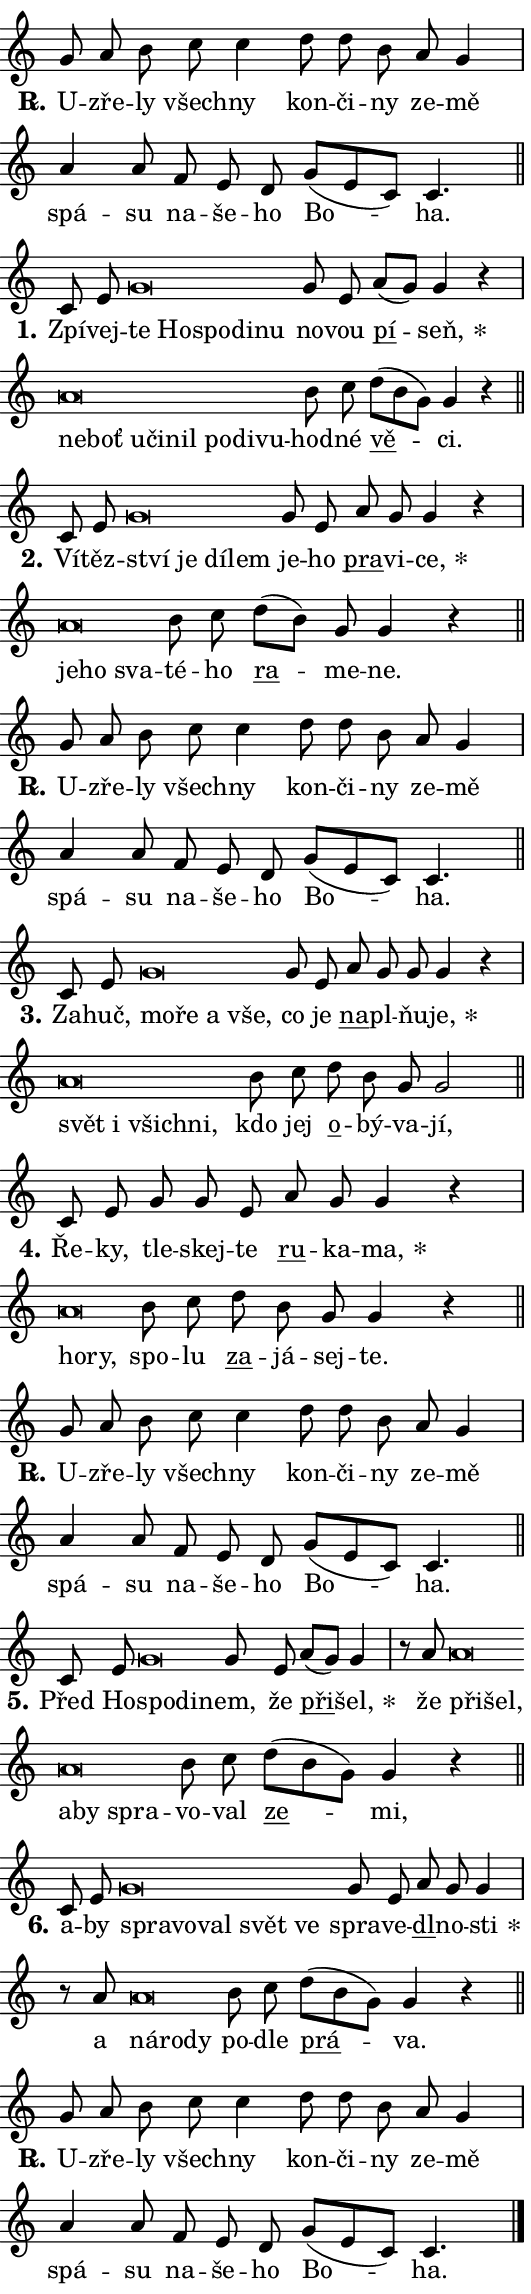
\version "2.24.0"
\header { tagline = "" }
\paper {
  indent = 0\cm
  top-margin = 0\cm
  right-margin = 0.13\cm % to fit lyric hyphens
  bottom-margin = 0\cm
  left-margin = 0\cm
  paper-width = 9\cm
  page-breaking = #ly:one-page-breaking
  system-system-spacing.basic-distance = #11
  score-system-spacing.basic-distance = #11
  ragged-last = ##f
}


%% Author: Thomas Morley
%% https://lists.gnu.org/archive/html/lilypond-user/2020-05/msg00002.html
#(define (line-position grob)
"Returns position of @var[grob} in current system:
   @code{'start}, if at first time-step
   @code{'end}, if at last time-step
   @code{'middle} otherwise
"
  (let* ((col (ly:item-get-column grob))
         (ln (ly:grob-object col 'left-neighbor))
         (rn (ly:grob-object col 'right-neighbor))
         (col-to-check-left (if (ly:grob? ln) ln col))
         (col-to-check-right (if (ly:grob? rn) rn col))
         (break-dir-left
           (and
             (ly:grob-property col-to-check-left 'non-musical #f)
             (ly:item-break-dir col-to-check-left)))
         (break-dir-right
           (and
             (ly:grob-property col-to-check-right 'non-musical #f)
             (ly:item-break-dir col-to-check-right))))
        (cond ((eqv? 1 break-dir-left) 'start)
              ((eqv? -1 break-dir-right) 'end)
              (else 'middle))))

#(define (tranparent-at-line-position vctor)
  (lambda (grob)
  "Relying on @code{line-position} select the relevant enry from @var{vctor}.
Used to determine transparency,"
    (case (line-position grob)
      ((end) (not (vector-ref vctor 0)))
      ((middle) (not (vector-ref vctor 1)))
      ((start) (not (vector-ref vctor 2))))))

noteHeadBreakVisibility =
#(define-music-function (break-visibility)(vector?)
"Makes @code{NoteHead}s transparent relying on @var{break-visibility}"
#{
  \override NoteHead.transparent =
    #(tranparent-at-line-position break-visibility)
#})

#(define delete-ledgers-for-transparent-note-heads
  (lambda (grob)
    "Reads whether a @code{NoteHead} is transparent.
If so this @code{NoteHead} is removed from @code{'note-heads} from
@var{grob}, which is supposed to be @code{LedgerLineSpanner}.
As a result ledgers are not printed for this @code{NoteHead}"
    (let* ((nhds-array (ly:grob-object grob 'note-heads))
           (nhds-list
             (if (ly:grob-array? nhds-array)
                 (ly:grob-array->list nhds-array)
                 '()))
           ;; Relies on the transparent-property being done before
           ;; Staff.LedgerLineSpanner.after-line-breaking is executed.
           ;; This is fragile ...
           (to-keep
             (remove
               (lambda (nhd)
                 (ly:grob-property nhd 'transparent #f))
               nhds-list)))
      ;; TODO find a better method to iterate over grob-arrays, similiar
      ;; to filter/remove etc for lists
      ;; For now rebuilt from scratch
      (set! (ly:grob-object grob 'note-heads)  '())
      (for-each
        (lambda (nhd)
          (ly:pointer-group-interface::add-grob grob 'note-heads nhd))
        to-keep))))

squashNotes = {
  \override NoteHead.X-extent = #'(-0.2 . 0.2)
  \override NoteHead.Y-extent = #'(-0.75 . 0)
  \override NoteHead.stencil =
    #(lambda (grob)
       (let ((pos (ly:grob-property grob 'staff-position)))
         (begin
           (if (< pos -7) (display "ERROR: Lower brevis then expected\n") (display ""))
           (if (<= pos -6) ly:text-interface::print ly:note-head::print))))
}
unSquashNotes = {
  \revert NoteHead.X-extent
  \revert NoteHead.Y-extent
  \revert NoteHead.stencil
}

hideNotes = \noteHeadBreakVisibility #begin-of-line-visible
unHideNotes = \noteHeadBreakVisibility #all-visible

% work-around for resetting accidentals
% https://lilypond.org/doc/v2.23/Documentation/notation/displaying-rhythms#unmetered-music
cadenzaMeasure = {
  \cadenzaOff
  \partial 1024 s1024
  \cadenzaOn
}

#(define-markup-command (accent layout props text) (markup?)
  "Underline accented syllable"
  (interpret-markup layout props
    #{\markup \override #'(offset . 4.3) \underline { #text }#}))

responsum = \markup \concat {
  "R" \hspace #-1.05 \path #0.1 #'((moveto 0 0.07) (lineto 0.9 0.8)) \hspace #0.05 "."
}

spaceSize = #0.6828661417322834 % exact space size for TeX Gyre Schola

\layout {
  \context {
    \Staff
    \remove "Time_signature_engraver"
    \override LedgerLineSpanner.after-line-breaking = #delete-ledgers-for-transparent-note-heads
  }
  \context {
    \Lyrics {
      \override LyricSpace.minimum-distance = \spaceSize
      \override LyricText.font-name = #"TeX Gyre Schola"
      \override LyricText.font-size = 1
      \override StanzaNumber.font-name = #"TeX Gyre Schola Bold"
      \override StanzaNumber.font-size = 1
    }
  }
  \context {
    \Score 
    \override NoteHead.text =
      #(lambda (grob) 
        (let ((pos (ly:grob-property grob 'staff-position)))
          #{\markup {
            \combine
              \halign #-0.55 \raise #(if (= pos -6) 0 0.5) \override #'(thickness . 2) \draw-line #'(3.2 . 0)
              \musicglyph "noteheads.sM1"
          }#}))
  }
}

% magnetic-lyrics.ily
%
%   written by
%     Jean Abou Samra <jean@abou-samra.fr>
%     Werner Lemberg <wl@gnu.org>
%
%   adapted by
%     Jiri Hon <jiri.hon@gmail.com>
%
% Version 2022-Apr-15

% https://www.mail-archive.com/lilypond-user@gnu.org/msg149350.html

#(define (Left_hyphen_pointer_engraver context)
   "Collect syllable-hyphen-syllable occurrences in lyrics and store
them in properties.  This engraver only looks to the left.  For
example, if the lyrics input is @code{foo -- bar}, it does the
following.

@itemize @bullet
@item
Set the @code{text} property of the @code{LyricHyphen} grob between
@q{foo} and @q{bar} to @code{foo}.

@item
Set the @code{left-hyphen} property of the @code{LyricText} grob with
text @q{foo} to the @code{LyricHyphen} grob between @q{foo} and
@q{bar}.
@end itemize

Use this auxiliary engraver in combination with the
@code{lyric-@/text::@/apply-@/magnetic-@/offset!} hook."
   (let ((hyphen #f)
         (text #f))
     (make-engraver
      (acknowledgers
       ((lyric-syllable-interface engraver grob source-engraver)
        (set! text grob)))
      (end-acknowledgers
       ((lyric-hyphen-interface engraver grob source-engraver)
        ;(when (not (grob::has-interface grob 'lyric-space-interface))
          (set! hyphen grob)));)
      ((stop-translation-timestep engraver)
       (when (and text hyphen)
         (ly:grob-set-object! text 'left-hyphen hyphen))
       (set! text #f)
       (set! hyphen #f)))))

#(define (lyric-text::apply-magnetic-offset! grob)
   "If the space between two syllables is less than the value in
property @code{LyricText@/.details@/.squash-threshold}, move the right
syllable to the left so that it gets concatenated with the left
syllable.

Use this function as a hook for
@code{LyricText@/.after-@/line-@/breaking} if the
@code{Left_@/hyphen_@/pointer_@/engraver} is active."
   (let ((hyphen (ly:grob-object grob 'left-hyphen #f)))
     (when hyphen
       (let ((left-text (ly:spanner-bound hyphen LEFT)))
         (when (grob::has-interface left-text 'lyric-syllable-interface)
           (let* ((common (ly:grob-common-refpoint grob left-text X))
                  (this-x-ext (ly:grob-extent grob common X))
                  (left-x-ext
                   (begin
                     ;; Trigger magnetism for left-text.
                     (ly:grob-property left-text 'after-line-breaking)
                     (ly:grob-extent left-text common X)))
                  ;; `delta` is the gap width between two syllables.
                  (delta (- (interval-start this-x-ext)
                            (interval-end left-x-ext)))
                  (details (ly:grob-property grob 'details))
                  (threshold (assoc-get 'squash-threshold details 0.2)))
             (when (< delta threshold)
               (let* (;; We have to manipulate the input text so that
                      ;; ligatures crossing syllable boundaries are not
                      ;; disabled.  For languages based on the Latin
                      ;; script this is essentially a beautification.
                      ;; However, for non-Western scripts it can be a
                      ;; necessity.
                      (lt (ly:grob-property left-text 'text))
                      (rt (ly:grob-property grob 'text))
                      (is-space (grob::has-interface hyphen 'lyric-space-interface))
                      (space (if is-space " " ""))
                      (extra-delta (if is-space spaceSize 0))
                      ;; Append new syllable.
                      (ltrt-space (if (and (string? lt) (string? rt))
                                (string-append lt space rt)
                                (make-concat-markup (list lt space rt))))
                      ;; Right-align `ltrt` to the right side.
                      (ltrt-space-markup (grob-interpret-markup
                               grob
                               (make-translate-markup
                                (cons (interval-length this-x-ext) 0)
                                (make-right-align-markup ltrt-space)))))
                 (begin
                   ;; Don't print `left-text`.
                   (ly:grob-set-property! left-text 'stencil #f)
                   ;; Set text and stencil (which holds all collected
                   ;; syllables so far) and shift it to the left.
                   (ly:grob-set-property! grob 'text ltrt-space)
                   (ly:grob-set-property! grob 'stencil ltrt-space-markup)
                   (ly:grob-translate-axis! grob (- (- delta extra-delta)) X))))))))))


#(define (lyric-hyphen::displace-bounds-first grob)
   ;; Make very sure this callback isn't triggered too early.
   (let ((left (ly:spanner-bound grob LEFT))
         (right (ly:spanner-bound grob RIGHT)))
     (ly:grob-property left 'after-line-breaking)
     (ly:grob-property right 'after-line-breaking)
     (ly:lyric-hyphen::print grob)))

squashThreshold = #0.4

\layout {
  \context {
    \Lyrics
    \consists #Left_hyphen_pointer_engraver
    \override LyricText.after-line-breaking =
      #lyric-text::apply-magnetic-offset!
    \override LyricHyphen.stencil = #lyric-hyphen::displace-bounds-first
    \override LyricText.details.squash-threshold = \squashThreshold
    \override LyricHyphen.minimum-distance = 0
    \override LyricHyphen.minimum-length = \squashThreshold
  }
}

squashText = \override LyricText.details.squash-threshold = 9999
unSquashText = \override LyricText.details.squash-threshold = \squashThreshold

leftText = \override LyricText.self-alignment-X = #LEFT
unLeftText = \revert LyricText.self-alignment-X

starOffset = #(lambda (grob) 
                (let ((x_offset (ly:self-alignment-interface::aligned-on-x-parent grob)))
                  (if (= x_offset 0) 0 (+ x_offset 1.2))))

star = #(define-music-function (syllable)(string?)
"Append star separator at the end of a syllable"
#{
  \once \override LyricText.X-offset = #starOffset
  \lyricmode { \markup {
    #syllable
    \override #'((font-name . "TeX Gyre Schola Bold")) \hspace #0.2 \lower #0.65 \larger "*"
  } }
#})

starAccent = #(define-music-function (syllable)(string?)
"Append star separator at the end of a syllable and make accent"
#{
  \once \override LyricText.X-offset = #starOffset
  \lyricmode { \markup {
    \accent #syllable
    \override #'((font-name . "TeX Gyre Schola Bold")) \hspace #0.2 \lower #0.65 \larger "*"
  } }
#})

breath = #(define-music-function (syllable)(string?)
"Append breathing indicator at the end of a syllable"
#{
  \lyricmode { \markup { #syllable "+" } }
#})

optionalBreath = #(define-music-function (syllable)(string?)
"Append optional breathing indicator at the end of a syllable"
#{
  \lyricmode { \markup { #syllable "(+)" } }
#})


\score {
    <<
        \new Voice = "melody" { \cadenzaOn \key c \major \relative { g'8 a b c c4 \bar "" d8 d b \bar "" a g4 \cadenzaMeasure \bar "|" a a8 \bar "" f e d \bar "" g[( e c)] c4. \cadenzaMeasure \bar "||" \break } }
        \new Lyrics \lyricsto "melody" { \lyricmode { \set stanza = \responsum
U -- zře -- ly všech -- ny kon -- či -- ny ze -- mě spá -- su na -- še -- ho Bo -- ha. } }
    >>
    \layout {}
}

\score {
    <<
        \new Voice = "melody" { \cadenzaOn \key c \major \relative { c'8 e \bar "" \squashNotes g\breve*1/16 \hideNotes \breve*1/16 \bar "" \breve*1/16 \bar "" \breve*1/16 \breve*1/16 \bar "" \unHideNotes \unSquashNotes g8 e \bar "" a[(g)] g4 r \cadenzaMeasure \bar "|" \squashNotes a\breve*1/16 \hideNotes \breve*1/16 \bar "" \breve*1/16 \bar "" \breve*1/16 \bar "" \breve*1/16 \bar "" \breve*1/16 \bar "" \breve*1/16 \breve*1/16 \bar "" \unHideNotes \unSquashNotes b8 c \bar "" d[( b g)] g4 r \cadenzaMeasure \bar "||" \break } }
        \new Lyrics \lyricsto "melody" { \lyricmode { \set stanza = "1."
Zpí -- vej -- \leftText te \squashText Ho -- spo -- di -- nu \unLeftText \unSquashText no -- vou \markup \accent pí -- \star seň, \leftText ne -- \squashText boť u -- či -- nil po -- di -- vu -- \unLeftText \unSquashText hod -- né \markup \accent vě -- ci. } }
    >>
    \layout {}
}

\score {
    <<
        \new Voice = "melody" { \cadenzaOn \key c \major \relative { c'8 e \bar "" \squashNotes g\breve*1/16 \hideNotes \breve*1/16 \bar "" \breve*1/16 \breve*1/16 \bar "" \unHideNotes \unSquashNotes g8 e \bar "" a g g4 r \cadenzaMeasure \bar "|" \squashNotes a\breve*1/16 \hideNotes \breve*1/16 \breve*1/16 \bar "" \unHideNotes \unSquashNotes b8 c \bar "" d[( b)] g g4 r \cadenzaMeasure \bar "||" \break } }
        \new Lyrics \lyricsto "melody" { \lyricmode { \set stanza = "2."
Ví -- těz -- \leftText ství \squashText je dí -- lem \unLeftText \unSquashText je -- ho \markup \accent pra -- vi -- \star ce, \leftText je -- \squashText ho sva -- \unLeftText \unSquashText té -- ho \markup \accent ra -- me -- ne. } }
    >>
    \layout {}
}

\score {
    <<
        \new Voice = "melody" { \cadenzaOn \key c \major \relative { g'8 a b c c4 \bar "" d8 d b \bar "" a g4 \cadenzaMeasure \bar "|" a a8 \bar "" f e d \bar "" g[( e c)] c4. \cadenzaMeasure \bar "||" \break } }
        \new Lyrics \lyricsto "melody" { \lyricmode { \set stanza = \responsum
U -- zře -- ly všech -- ny kon -- či -- ny ze -- mě spá -- su na -- še -- ho Bo -- ha. } }
    >>
    \layout {}
}

\score {
    <<
        \new Voice = "melody" { \cadenzaOn \key c \major \relative { c'8 e \bar "" \squashNotes g\breve*1/16 \hideNotes \breve*1/16 \bar "" \breve*1/16 \breve*1/16 \bar "" \unHideNotes \unSquashNotes g8 e \bar "" a g g g4 r \cadenzaMeasure \bar "|" \squashNotes a\breve*1/16 \hideNotes \breve*1/16 \bar "" \breve*1/16 \breve*1/16 \bar "" \unHideNotes \unSquashNotes b8 c \bar "" d b g g2 \cadenzaMeasure \bar "||" \break } }
        \new Lyrics \lyricsto "melody" { \lyricmode { \set stanza = "3."
Za -- huč, \leftText mo -- \squashText ře a vše, \unLeftText \unSquashText co je \markup \accent na -- pl -- ňu -- \star je, \leftText svět \squashText i všich -- ni, \unLeftText \unSquashText kdo jej \markup \accent o -- bý -- va -- jí, } }
    >>
    \layout {}
}

\score {
    <<
        \new Voice = "melody" { \cadenzaOn \key c \major \relative { c'8 e g g8 e \bar "" a g g4 r \cadenzaMeasure \bar "|" \squashNotes a\breve*1/16 \hideNotes \breve*1/16 \bar "" \unHideNotes \unSquashNotes b8 c \bar "" d b g g4 r \cadenzaMeasure \bar "||" \break } }
        \new Lyrics \lyricsto "melody" { \lyricmode { \set stanza = "4."
Ře -- ky, tle -- skej -- te \markup \accent ru -- ka -- \star ma, \leftText ho -- \squashText ry, \unLeftText \unSquashText spo -- lu \markup \accent za -- já -- sej -- te. } }
    >>
    \layout {}
}

\score {
    <<
        \new Voice = "melody" { \cadenzaOn \key c \major \relative { g'8 a b c c4 \bar "" d8 d b \bar "" a g4 \cadenzaMeasure \bar "|" a a8 \bar "" f e d \bar "" g[( e c)] c4. \cadenzaMeasure \bar "||" \break } }
        \new Lyrics \lyricsto "melody" { \lyricmode { \set stanza = \responsum
U -- zře -- ly všech -- ny kon -- či -- ny ze -- mě spá -- su na -- še -- ho Bo -- ha. } }
    >>
    \layout {}
}

\score {
    <<
        \new Voice = "melody" { \cadenzaOn \key c \major \relative { c'8 e \bar "" \squashNotes g\breve*1/16 \hideNotes \breve*1/16 \bar "" \unHideNotes \unSquashNotes g8 e \bar "" a[( g)] g4 \cadenzaMeasure \bar "|" r8 a \squashNotes a\breve*1/16 \hideNotes \breve*1/16 \bar "" \breve*1/16 \bar "" \breve*1/16 \breve*1/16 \bar "" \unHideNotes \unSquashNotes b8 c \bar "" d[( b g)] g4 r \cadenzaMeasure \bar "||" \break } }
        \new Lyrics \lyricsto "melody" { \lyricmode { \set stanza = "5."
Před Ho -- \leftText spo -- \squashText di -- \unLeftText \unSquashText nem, že \markup \accent při -- \star šel, že \leftText při -- \squashText šel, a -- by spra -- \unLeftText \unSquashText vo -- val \markup \accent ze -- mi, } }
    >>
    \layout {}
}

\score {
    <<
        \new Voice = "melody" { \cadenzaOn \key c \major \relative { c'8 e \bar "" \squashNotes g\breve*1/16 \hideNotes \breve*1/16 \bar "" \breve*1/16 \bar "" \breve*1/16 \breve*1/16 \bar "" \unHideNotes \unSquashNotes g8 e \bar "" a g g4 \cadenzaMeasure \bar "|" r8 a \squashNotes a\breve*1/16 \hideNotes \breve*1/16 \breve*1/16 \bar "" \unHideNotes \unSquashNotes b8 c \bar "" d[( b g)] g4 r \cadenzaMeasure \bar "||" \break } }
        \new Lyrics \lyricsto "melody" { \lyricmode { \set stanza = "6."
a -- by \leftText spra -- \squashText vo -- val svět ve \unLeftText \unSquashText spra -- ve -- \markup \accent dl -- no -- \star sti a \leftText ná -- \squashText ro -- dy \unLeftText \unSquashText po -- dle \markup \accent prá -- va. } }
    >>
    \layout {}
}

\score {
    <<
        \new Voice = "melody" { \cadenzaOn \key c \major \relative { g'8 a b c c4 \bar "" d8 d b \bar "" a g4 \cadenzaMeasure \bar "|" a a8 \bar "" f e d \bar "" g[( e c)] c4. \cadenzaMeasure \bar "||" \break } \bar "|." }
        \new Lyrics \lyricsto "melody" { \lyricmode { \set stanza = \responsum
U -- zře -- ly všech -- ny kon -- či -- ny ze -- mě spá -- su na -- še -- ho Bo -- ha. } }
    >>
    \layout {}
}
